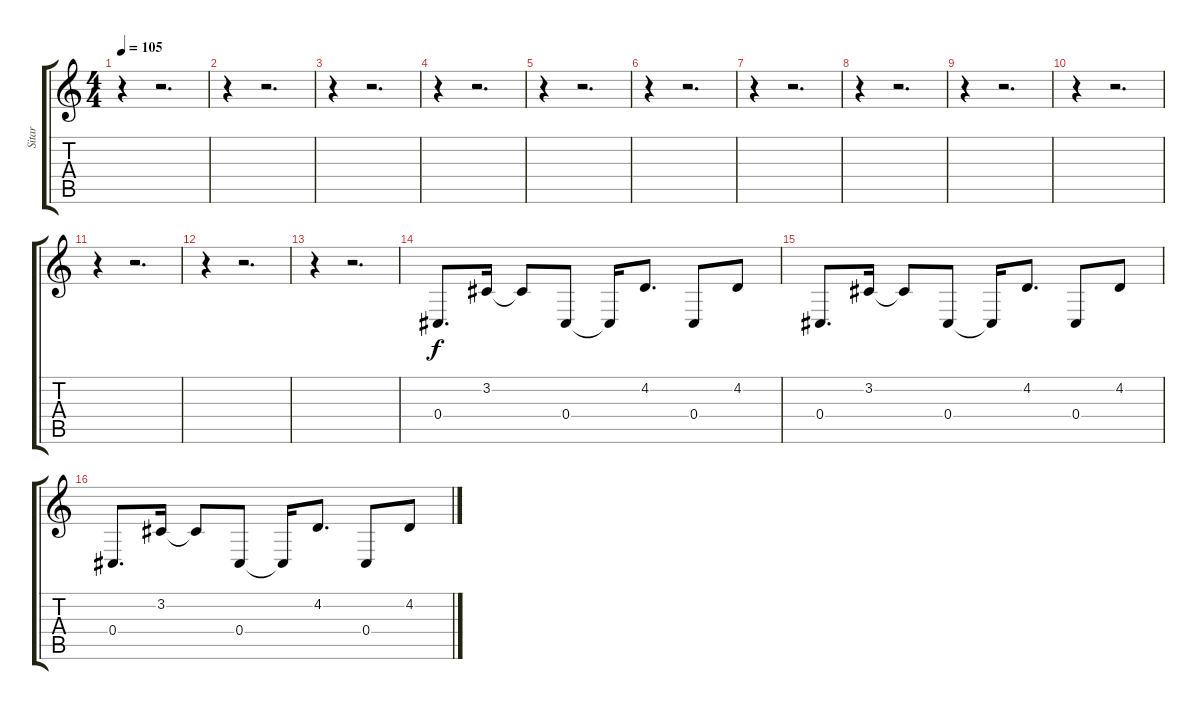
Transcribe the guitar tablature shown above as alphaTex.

\track ("Sitar" "Sitar") {instrument sitar}
\staff {score tabs}
\tuning (Eb4 Bb3 Gb3 Db3 Ab2 Db2) {hide}
\ts (4 4)
\tempo 105
\clef g2
\ks c
r.4{dy f} r.2{d} |
r.4 r.2{d} |
r.4 r.2{d} |
r.4 r.2{d} |
r.4 r.2{d} |
r.4 r.2{d} |
r.4 r.2{d} |
r.4 r.2{d} |
r.4 r.2{d} |
r.4 r.2{d} |
r.4 r.2{d} |
r.4 r.2{d} |
r.4 r.2{d} |
0.4.8{d} 3.2.16 3.2{t}.8 0.4.8 0.4{t}.16 4.2.8{d} 0.4.8 4.2.8 |
0.4.8{d} 3.2.16 3.2{t}.8 0.4.8 0.4{t}.16 4.2.8{d} 0.4.8 4.2.8 |
0.4.8{d} 3.2.16 3.2{t}.8 0.4.8 0.4{t}.16 4.2.8{d} 0.4.8 4.2.8
